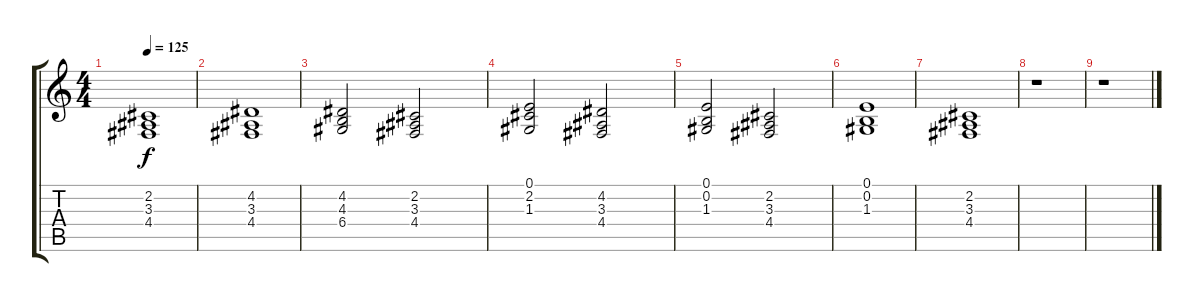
\track "" {instrument brightacousticpiano}
\staff {score tabs}
\tuning (E4 B3 G3 D3 A2 E2) {hide}
\ts (4 4)
\tempo 125
\clef g2
\ks c
(2.2 3.3 4.4).1{dy f} |
(4.2 3.3 4.4).1 |
(4.2 4.3 6.4).2 (2.2 3.3 4.4).2 |
(0.1 2.2 1.3).2 (4.2 3.3 4.4).2 |
(0.1 0.2 1.3).2 (2.2 3.3 4.4).2 |
(0.1 0.2 1.3).1 |
(2.2 3.3 4.4).1 |
r.1 |
r.1
